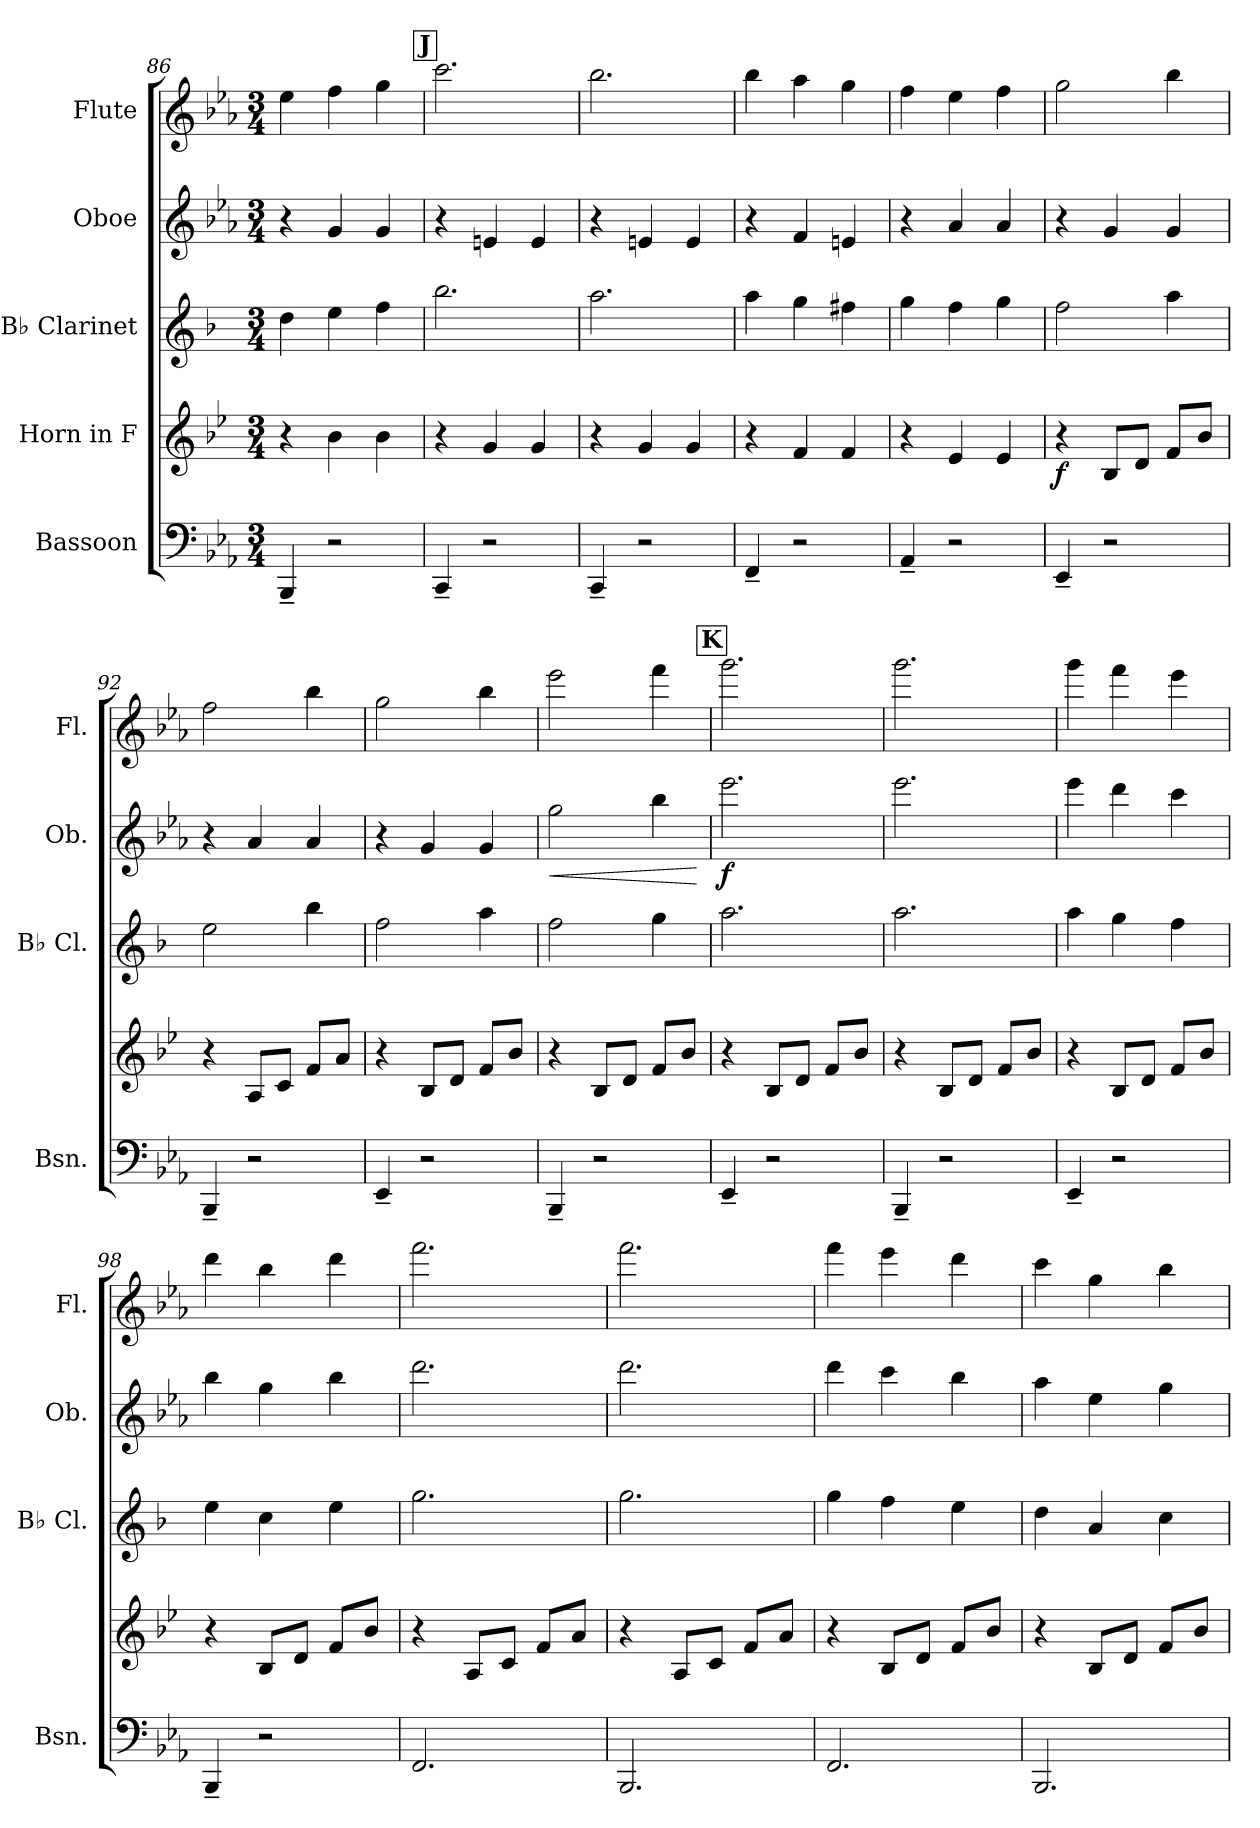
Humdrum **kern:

**kern	**kern	**dynam	**kern	**kern	**dynam	**kern
*part5	*part4	*part4	*part3	*part2	*part2	*part1
*staff5	*staff4	*staff4	*staff3	*staff2	*staff2	*staff1
*I"Bassoon	*I"Horn in F	*	*I"B♭ Clarinet	*I"Oboe	*	*I"Flute
*I'Bsn.	*	*	*I'B♭ Cl.	*I'Ob.	*	*I'Fl.
!!LO:LB:g=z
*clefF4	*clefG2	*	*clefG2	*clefG2	*	*clefG2
*	*ITrd4c7	*	*ITrd1c2	*	*	*
*k[b-e-a-]	*k[b-e-a-]	*	*k[b-e-a-]	*k[b-e-a-]	*	*k[b-e-a-]
*M3/4	*M3/4	*	*M3/4	*M3/4	*	*M3/4
=86	=86	=86	=86	=86	=86	=86
4BBB-~/	4r	.	4cc\	4r	.	4ee-\
2r	4e-\	.	4dd\	4g/	.	4ff\
.	4e-\	.	4ee-\	4g/	.	4gg\
!!LO:REH:place=s1:a:B:fs=14:t=J
=87	=87	=87	=87	=87	=87	=87
4CC~/	4r	.	2.aa-\	4r	.	2.ccc\
2r	4c/	.	.	4en/	.	.
.	4c/	.	.	4e/	.	.
=88	=88	=88	=88	=88	=88	=88
4CC~/	4r	.	2.gg\	4r	.	2.bb-\
2r	4c/	.	.	4en/	.	.
.	4c/	.	.	4e/	.	.
=89	=89	=89	=89	=89	=89	=89
4FF~/	4r	.	4gg\	4r	.	4bb-\
2r	4B-/	.	4ff\	4f/	.	4aa-\
.	4B-/	.	4een\	4en/	.	4gg\
=90	=90	=90	=90	=90	=90	=90
4AA-~/	4r	.	4ff\	4r	.	4ff\
2r	4A-/	.	4ee-\	4a-/	.	4ee-\
.	4A-/	.	4ff\	4a-/	.	4ff\
=91	=91	=91	=91	=91	=91	=91
!	!	!LO:DY:b	!	!	!	!
4EE-~/	4r	f	2ee-\	4r	.	2gg\
2r	8E-/L	.	.	4g/	.	.
.	8G/J	.	.	.	.	.
.	8B-/L	.	4gg\	4g/	.	4bb-\
.	8e-/J	.	.	.	.	.
=92	=92	=92	=92	=92	=92	=92
4BBB-~/	4r	.	2dd\	4r	.	2ff\
2r	8D/L	.	.	4a-/	.	.
.	8F/J	.	.	.	.	.
.	8B-/L	.	4aa-\	4a-/	.	4bb-\
.	8d/J	.	.	.	.	.
=93	=93	=93	=93	=93	=93	=93
4EE-~/	4r	.	2ee-\	4r	.	2gg\
2r	8E-/L	.	.	4g/	.	.
.	8G/J	.	.	.	.	.
.	8B-/L	.	4gg\	4g/	.	4bb-\
.	8e-/J	.	.	.	.	.
=94	=94	=94	=94	=94	=94	=94
!	!	!	!	!	!LO:HP:b	!
4BBB-~/	4r	.	2ee-\	2gg\	<	2eee-\
2r	8E-/L	.	.	.	.	.
.	8G/J	.	.	.	.	.
.	8B-/L	.	4ff\	4bb-\	.	4fff\
.	8e-/J	.	.	.	.	.
.	.	.	.	.	[	.
!!LO:PB:g=z
!!LO:REH:place=s1:a:B:fs=14:t=K
=95	=95	=95	=95	=95	=95	=95
!	!	!	!	!	!LO:DY:b	!
4EE-~/	4r	.	2.gg\	2.eee-\	f	2.ggg\
2r	8E-/L	.	.	.	.	.
.	8G/J	.	.	.	.	.
.	8B-/L	.	.	.	.	.
.	8e-/J	.	.	.	.	.
=96	=96	=96	=96	=96	=96	=96
4BBB-~/	4r	.	2.gg\	2.eee-\	.	2.ggg\
2r	8E-/L	.	.	.	.	.
.	8G/J	.	.	.	.	.
.	8B-/L	.	.	.	.	.
.	8e-/J	.	.	.	.	.
=97	=97	=97	=97	=97	=97	=97
4EE-~/	4r	.	4gg\	4eee-\	.	4ggg\
2r	8E-/L	.	4ff\	4ddd\	.	4fff\
.	8G/J	.	.	.	.	.
.	8B-/L	.	4ee-\	4ccc\	.	4eee-\
.	8e-/J	.	.	.	.	.
=98	=98	=98	=98	=98	=98	=98
4BBB-~/	4r	.	4dd\	4bb-\	.	4ddd\
2r	8E-/L	.	4b-\	4gg\	.	4bb-\
.	8G/J	.	.	.	.	.
.	8B-/L	.	4dd\	4bb-\	.	4ddd\
.	8e-/J	.	.	.	.	.
=99	=99	=99	=99	=99	=99	=99
2.FF/	4r	.	2.ff\	2.ddd\	.	2.fff\
.	8D/L	.	.	.	.	.
.	8F/J	.	.	.	.	.
.	8B-/L	.	.	.	.	.
.	8d/J	.	.	.	.	.
=100	=100	=100	=100	=100	=100	=100
2.BBB-/	4r	.	2.ff\	2.ddd\	.	2.fff\
.	8D/L	.	.	.	.	.
.	8F/J	.	.	.	.	.
.	8B-/L	.	.	.	.	.
.	8d/J	.	.	.	.	.
=101	=101	=101	=101	=101	=101	=101
2.FF/	4r	.	4ff\	4ddd\	.	4fff\
.	8E-/L	.	4ee-\	4ccc\	.	4eee-\
.	8G/J	.	.	.	.	.
.	8B-/L	.	4dd\	4bb-\	.	4ddd\
.	8e-/J	.	.	.	.	.
!!LO:LB:g=z
=102	=102	=102	=102	=102	=102	=102
2.BBB-/	4r	.	4cc\	4aa-\	.	4ccc\
.	8E-/L	.	4g/	4ee-\	.	4gg\
.	8G/J	.	.	.	.	.
.	8B-/L	.	4b-\	4gg\	.	4bb-\
.	8e-/J	.	.	.	.	.
=	=	=	=	=	=	=
*-	*-	*-	*-	*-	*-	*-
